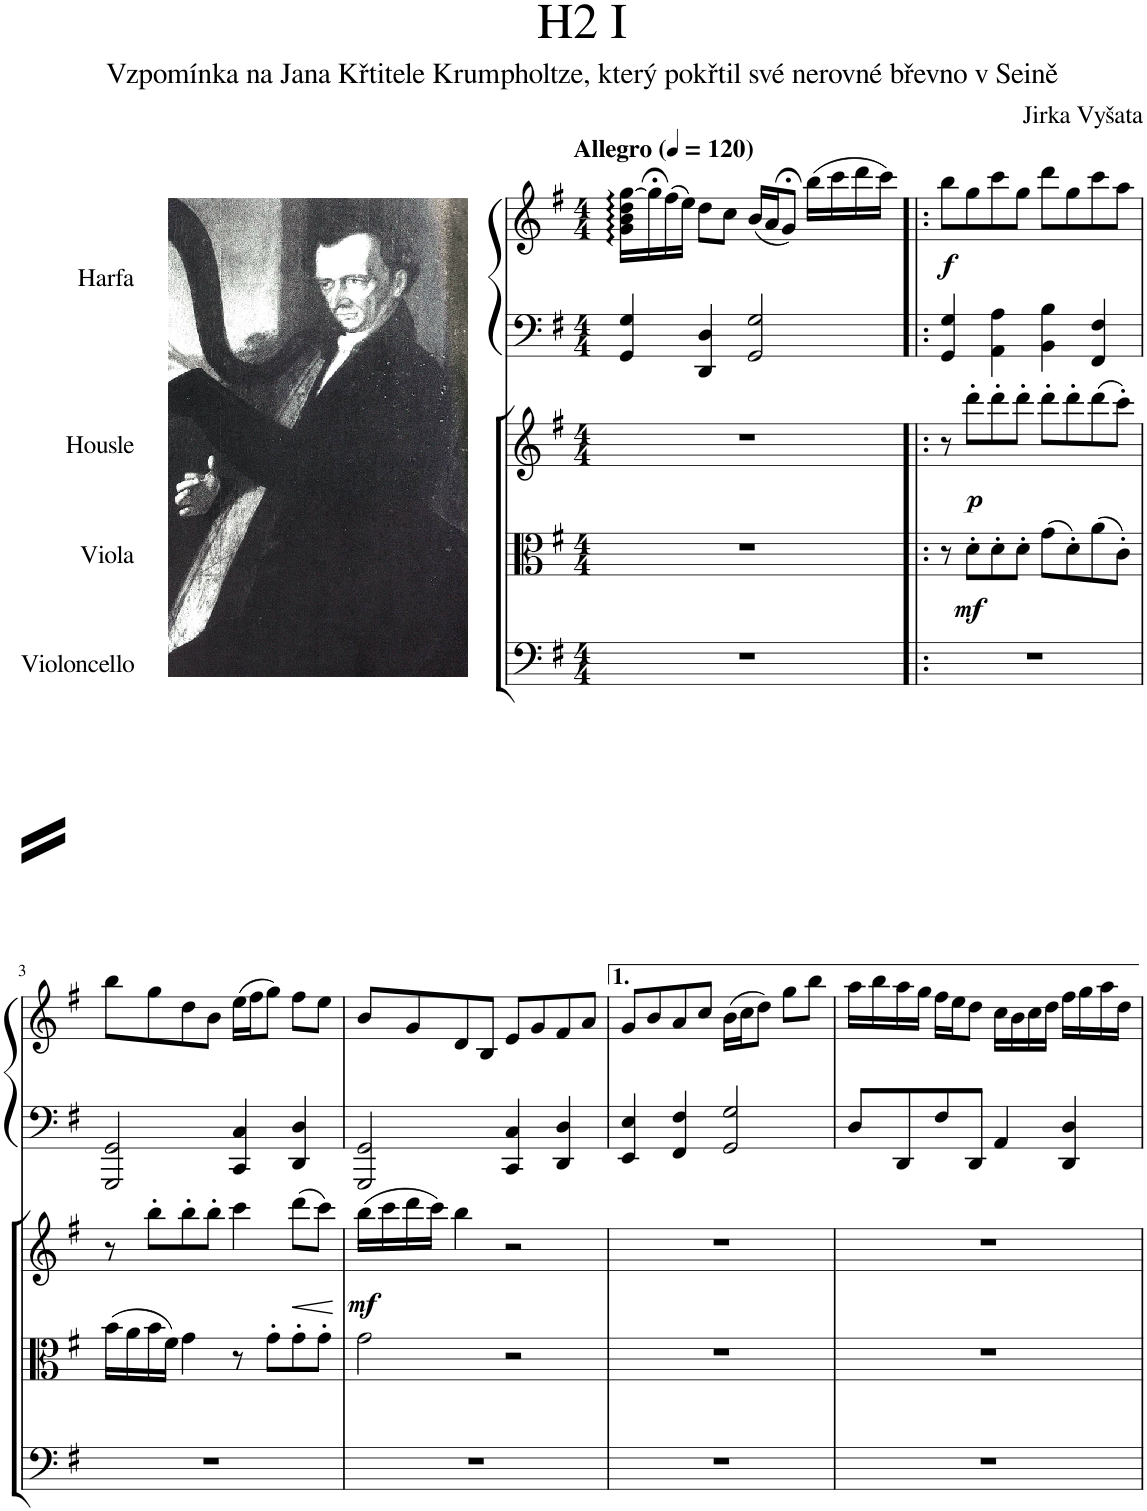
**kern	**kern	**dynam	**kern	**dynam	**kern	**kern	**dynam
*part4	*part3	*part3	*part2	*part2	*part1	*part1	*part1
*staff5	*staff4	*staff4	*staff3	*staff3	*staff2	*staff1	*staff1/2
*I"Violoncello	*I"Viola	*	*I"Housle	*	*I"Harfa	*	*
*I'Vc	*I'Vla	*	*	*	*	*	*
*clefF4	*clefC3	*	*clefG2	*	*clefF4	*clefG2	*
*k[f#]	*k[f#]	*	*k[f#]	*	*k[f#]	*k[f#]	*
*M4/4	*M4/4	*	*M4/4	*	*M4/4	*M4/4	*
*MM120	*MM120	*	*MM120	*	*MM120	*MM120	*
=1	=1	=1	=1	=1	=1	=1	=1
!	!	!	!	!	!	!LO:TX:a:B:t=Allegro	!
1r	1r	.	1r	.	4GG/ 4G/	16g\ 16b\ 16dd\ [16gg\LL	.
.	.	.	.	.	.	16gg;<\]	.
.	.	.	.	.	.	(16ff#\	.
.	.	.	.	.	.	16ee\JJ)	.
.	.	.	.	.	4DD/ 4D/	8dd\L	.
.	.	.	.	.	.	8cc\J	.
.	.	.	.	.	2GG/ 2G/	(16b/LL	.
.	.	.	.	.	.	16a/J	.
.	.	.	.	.	.	8g;</J)	.
.	.	.	.	.	.	(16bb\LL	.
.	.	.	.	.	.	16ccc\	.
.	.	.	.	.	.	16ddd\	.
.	.	.	.	.	.	16ccc\JJ)	.
=2!|:	=2!|:	=2!|:	=2!|:	=2!|:	=2!|:	=2!|:	=2!|:
!	!	!	!	!	!	!	!LO:DY:b
1r	8r	.	8r	.	4GG/ 4G/	8bb\L	f
!	!	!LO:DY:b	!	!LO:DY:b	!	!	!
.	8d'\L	mf	8ddd'\L	p	.	8gg\	.
.	8d'\	.	8ddd'\	.	4AA\ 4A\	8ccc\	.
.	8d'\J	.	8ddd'\J	.	.	8gg\J	.
.	(8g\L	.	8ddd'\L	.	4BB\ 4B\	8ddd\L	.
.	8d'\)	.	8ddd'\	.	.	8gg\	.
.	(8a\	.	(8ddd\	.	4FF#/ 4F#/	8ccc\	.
.	8c'\J)	.	8ccc'\J)	.	.	8aa\J	.
!!LO:LB:g=z
=3	=3	=3	=3	=3	=3	=3	=3
1r	(16b\LL	.	8r	.	2GGG/ 2GG/	8bb\L	.
.	16a\	.	.	.	.	.	.
.	16b\	.	8bb'\L	.	.	8gg\	.
.	16f#\JJ)	.	.	.	.	.	.
.	4g\	.	8bb'\	.	.	8dd\	.
.	.	.	8bb'\J	.	.	8b\J	.
.	8r	.	4ccc\	.	4CC/ 4C/	(16ee\LL	.
.	.	.	.	.	.	16ff#\J	.
.	8g'\L	.	.	.	.	8gg\J)	.
!	!	!	!	!LO:HP:b	!	!	!
.	8g'\	.	(8ddd\L	<	4DD/ 4D/	8ff#\L	.
.	8g'\J	.	8ccc\J)	.	.	8ee\J	.
.	.	.	.	[	.	.	.
=4	=4	=4	=4	=4	=4	=4	=4
!	!	!	!	!LO:DY:b	!	!	!
1r	2g\	.	(16bb\LL	mf	2GGG/ 2GG/	8b/L	.
.	.	.	16ccc\	.	.	.	.
.	.	.	16ddd\	.	.	8g/	.
.	.	.	16ccc\JJ)	.	.	.	.
.	.	.	4bb\	.	.	8d/	.
.	.	.	.	.	.	8B/J	.
.	2r	.	2r	.	4CC/ 4C/	8e/L	.
.	.	.	.	.	.	8g/	.
.	.	.	.	.	4DD/ 4D/	8f#/	.
.	.	.	.	.	.	8a/J	.
=5	=5	=5	=5	=5	=5	=5	=5
1r	1r	.	1r	.	4EE/ 4E/	8g/L	.
.	.	.	.	.	.	8b/	.
.	.	.	.	.	4FF#/ 4F#/	8a/	.
.	.	.	.	.	.	8cc/J	.
.	.	.	.	.	2GG/ 2G/	(16b\LL	.
.	.	.	.	.	.	16cc\J	.
.	.	.	.	.	.	8dd\J)	.
.	.	.	.	.	.	8gg\L	.
.	.	.	.	.	.	8bb\J	.
=6	=6	=6	=6	=6	=6	=6	=6
1r	1r	.	1r	.	8D/L	16aa\LL	.
.	.	.	.	.	.	16bb\	.
.	.	.	.	.	8DD/	16aa\	.
.	.	.	.	.	.	16gg\JJ	.
.	.	.	.	.	8F#/	16ff#\LL	.
.	.	.	.	.	.	16ee\J	.
.	.	.	.	.	8DD/J	8dd\J	.
.	.	.	.	.	4AA/	16cc\LL	.
.	.	.	.	.	.	16b\	.
.	.	.	.	.	.	16cc\	.
.	.	.	.	.	.	16dd\JJ	.
.	.	.	.	.	4DD/ 4D/	16ff#\LL	.
.	.	.	.	.	.	16gg\	.
.	.	.	.	.	.	16aa\	.
.	.	.	.	.	.	16dd\JJ	.
=	=	=	=	=	=	=	=
*-	*-	*-	*-	*-	*-	*-	*-
